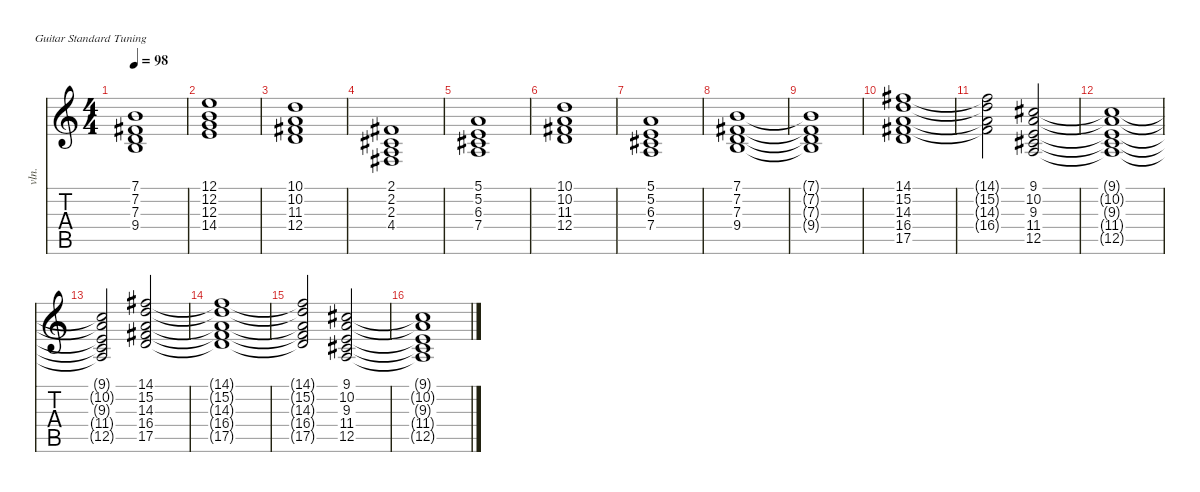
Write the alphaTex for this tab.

\defaultSystemsLayout 4
\hideDynamics
\bracketExtendMode nobrackets
\otherSystemsTrackNameOrientation horizontal
\track ("Pad" "vln.") {instrument stringensemble1}
\staff {score tabs}
\tuning (E4 B3 G3 D3 A2 E2)
\ts (4 4)
\tempo 98
\clef g2
\ks c
(7.1 7.2{acc #} 7.3 9.4).1{dy f beam Up} |
(12.1 12.2 12.3 14.4).1{beam Up} |
(10.1 10.2 11.3{acc #} 12.4).1{beam Up} |
(2.1{acc #} 2.2{acc #} 2.3 4.4{acc #}).1{beam Up} |
(5.1 5.2 6.3{acc #} 7.4).1{beam Up} |
(10.1 10.2 11.3{acc #} 12.4).1{beam Up} |
(5.1 5.2 6.3{acc #} 7.4).1{beam Up} |
(7.1 7.2{acc #} 7.3 9.4).1{beam Up} |
(7.1{t} 7.2{t acc #} 7.3{t} 9.4{t}).1{beam Up} |
(14.1{acc #} 15.2 14.3 16.4{acc #} 17.5).1{beam Up} |
(14.1{t acc #} 15.2{t} 14.3{t} 16.4{t acc #}).2{beam Down} (9.1{acc #} 10.2 9.3 11.4{acc #} 12.5).2{beam Up} |
(9.1{t acc #} 10.2{t} 9.3{t} 11.4{t acc #} 12.5{t}).1{beam Up} |
(9.1{t acc #} 10.2{t} 9.3{t} 11.4{t acc #} 12.5{t}).2{beam Up} (14.1{acc #} 15.2 14.3 16.4{acc #} 17.5).2{beam Up} |
(14.1{t acc #} 15.2{t} 14.3{t} 16.4{t acc #} 17.5{t}).1{beam Up} |
(14.1{t acc #} 15.2{t} 14.3{t} 16.4{t acc #} 17.5{t}).2{beam Up} (9.1{acc #} 10.2 9.3 11.4{acc #} 12.5).2{beam Up} |
(9.1{t acc #} 10.2{t} 9.3{t} 11.4{t acc #} 12.5{t}).1{beam Up}
